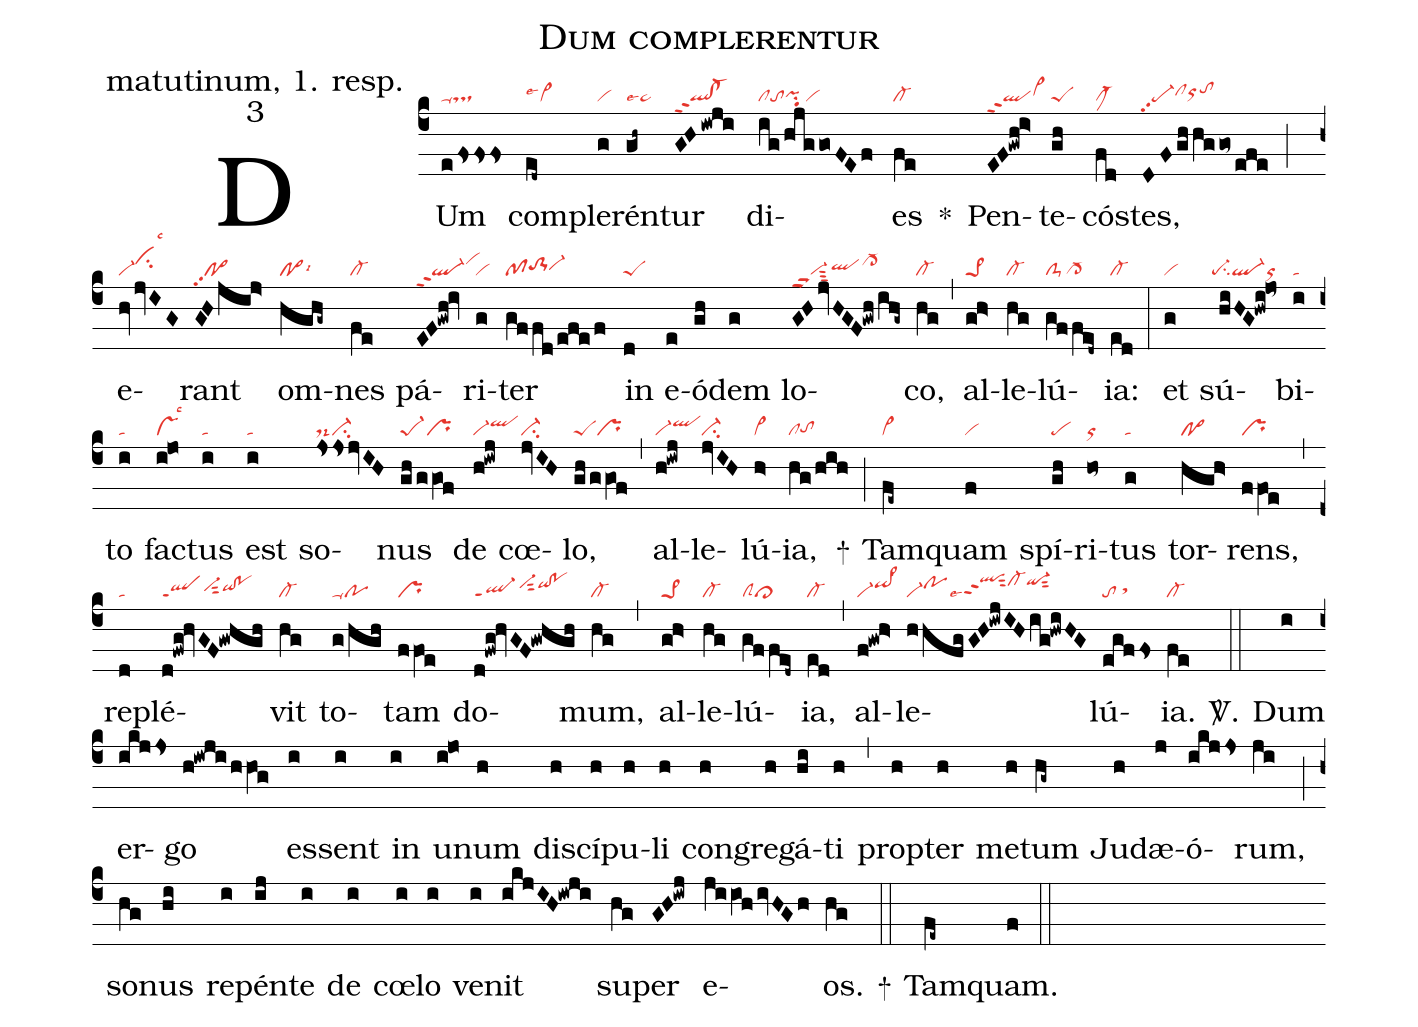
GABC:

name: Dum complerentur;
office-part: matutinum, 1. resp.;
mode: 3;
nabc-lines: 1;
%%
(c4)
DUm(efsss|ta-ts) com(ed~|vi>lse4)ple(g|vi)rén(gh~|ta>lse4)tur(GHiwji|ql!cl-ppt2) di(ig/hjg/go/FE/f|cltopihg``puhd/vi)es(fe|cl-) *()
Pen(EF!gwh!i>|qlppt2vi>hh)te(gh|peS)cós(fd|clM-)tes,(DFghhggo~efe|pe-pp2clhhorhhtohi) (;)
e(hvjvIG|vi-cihjlsc3)rant(GHjij>|po>pp2) om(hghg~|po>lsi6)nes(fe|cl-) pá(EF!gwh!iv|ql-ppt2vihj)ri(g|vi)ter(gf/fd/efe/f|pfto-1hhvi-hh) in(d|peS) e(e)ó(gh)dem(g) lo(GHjvHGF!gwh/ihg~|vi-ppu2sut3qlhhcl->hi)co,(hg|cl-) (,)
al(gh>|pe>1)le(hg|cl-)lú(gf/fed~|clS-cl->)ia:(ed|cl-) (:)
et(g|vi) sú(hiHG!hwi!jo~|``pe-su2ql-or)bi(i|ta)to(i|ta) fac(i!jo|vslsc3)tus(i|ta) est(i|ta) so(jssjvIH|ds-ci-)nus(gh/g/gOf|pe-1pr) de(h!iwj|vi-qlhi) cœ(jvIH|ci-)lo,(gh/g/gOf|peSpr) (,)
al(h!iwj|vi-qlhi)le(jvIH|ci-)lú(h>|vi>)ia,(hg/hih|cltohg) +(;)
Tam(fe~|vi>)quam(f|vi) spí(gh|pe)ri(ho~|or)tus(g|ta) tor(hgh>|po>)rens,(f/fOe|pr) (,)
re(d|ta)plé(d!fwg!hvGF!gwhgh|qlppt1vi-hhsut2qihh!pohh)vit(hg|cl-) to(g/hgh|ta-po)tam(f/fOe|pr) do(d!fwg!hvGF!gwhgh|ql-ppt1vi-hisut2qihi!pohi)mum,(hg|cl-) (,)
al(gh>|pe>1)le(hg|cl-)lú(gf/fed~|clScl>)ia,(ed|cl-) (,)
al(f!gw!h>|vi-qi>hi)le(hhfgGH!iwjIHig!hwiHG|vi-pohiqlhkppt2sut2lse7cl-hjqi-hjsut2)lú(egffs|to/sthh)ia.(fe|cl-) <sp>V/</sp>.(::)
Dum(i) er(ikjjs)go(h!iwji/h/hOg) es(i)sent(i) in(i) u(i!jo)num(h) dis(h)cí(h)pu(h)li(h) con(h)gre(h)gá(hi)ti(h) (,)
prop(h)ter(h) me(h)tum(hg~) Ju(h)dæ(j)ó(ikjjs)rum,(ji) (;)
so(hg)nus(hi) re(i)pén(ij)te(i) de(i) cœ(i)lo(i) ve(i)nit(ikjIH!iwji) su(hg)per(GH!iwj) e(ji/iOh/ivHGh)os.(hg) +(::)
Tam(fe~)quam.(f) (::)
